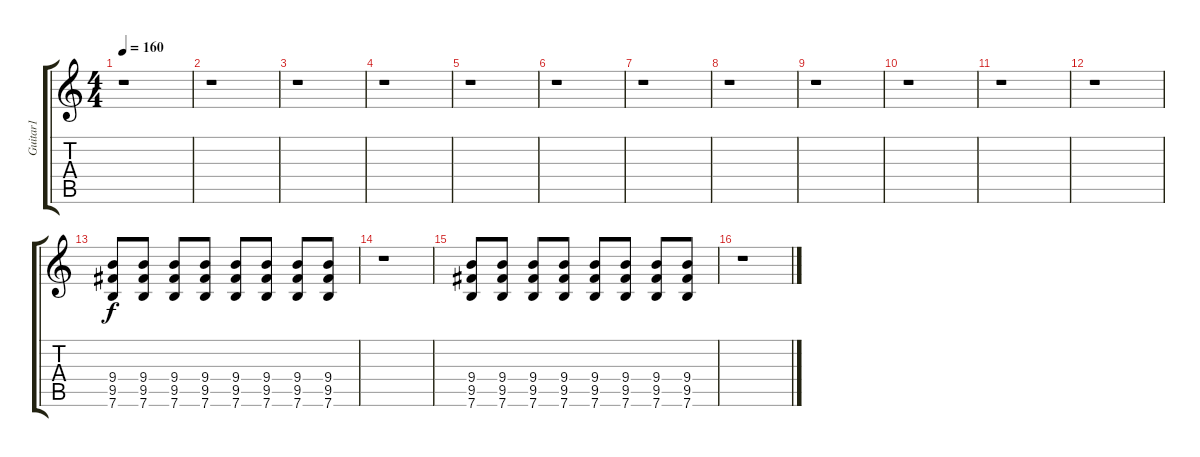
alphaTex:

\track ("Guitar1 " "Guitar1 ") {instrument overdrivenguitar}
\staff {score tabs}
\tuning (E4 B3 G3 D3 A2 E2) {hide}
\ts (4 4)
\tempo 160
\clef g2
\ks c
r.1{dy f instrument overdrivenguitar} |
r.1 |
r.1 |
r.1 |
r.1 |
r.1 |
r.1 |
r.1 |
r.1 |
r.1 |
r.1 |
r.1 |
(9.4 9.5 7.6).8 (9.4 9.5 7.6).8 (9.4 9.5 7.6).8 (9.4 9.5 7.6).8 (9.4 9.5 7.6).8 (9.4 9.5 7.6).8 (9.4 9.5 7.6).8 (9.4 9.5 7.6).8 |
r.1 |
(9.4 9.5 7.6).8 (9.4 9.5 7.6).8 (9.4 9.5 7.6).8 (9.4 9.5 7.6).8 (9.4 9.5 7.6).8 (9.4 9.5 7.6).8 (9.4 9.5 7.6).8 (9.4 9.5 7.6).8 |
r.1
